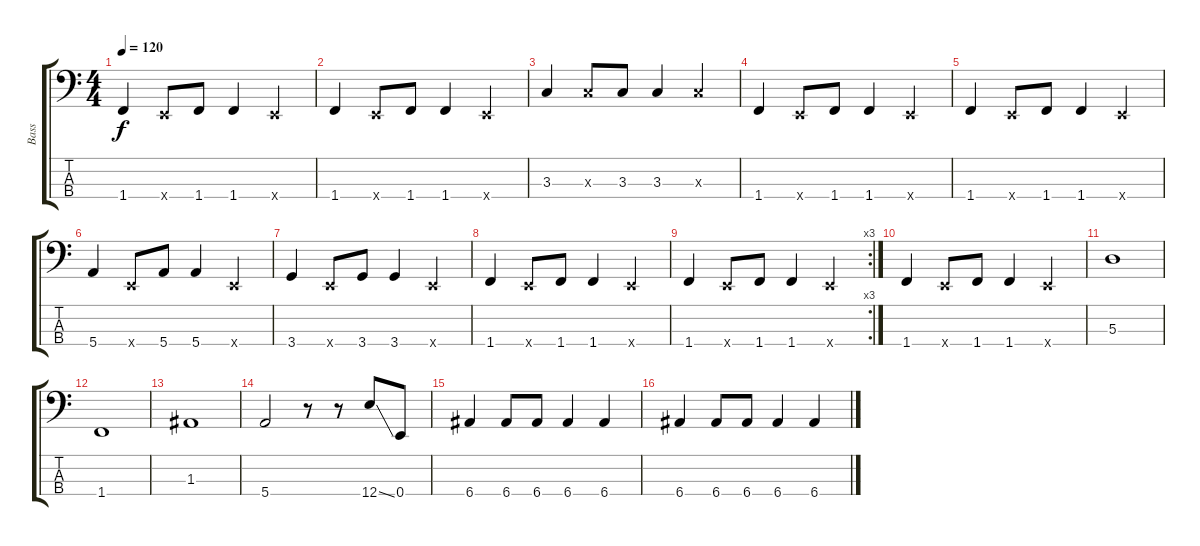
\track ("Bass" "Bass") {instrument electricbassfinger}
\staff {score tabs}
\tuning (G2 D2 A1 E1) {hide}
\ts (4 4)
\tempo 120
\clef f4
\ks c
1.4.4{dy f} 0.4{x}.8 1.4.8 1.4.4 0.4{x}.4 |
1.4.4 0.4{x}.8 1.4.8 1.4.4 0.4{x}.4 |
3.3.4 3.3{x}.8 3.3.8 3.3.4 3.3{x}.4 |
1.4.4 0.4{x}.8 1.4.8 1.4.4 0.4{x}.4 |
1.4.4 0.4{x}.8 1.4.8 1.4.4 0.4{x}.4 |
5.4.4 0.4{x}.8 5.4.8 5.4.4 0.4{x}.4 |
3.4.4 0.4{x}.8 3.4.8 3.4.4 0.4{x}.4 |
1.4.4 0.4{x}.8 1.4.8 1.4.4 0.4{x}.4 |
\rc 3
1.4.4 0.4{x}.8 1.4.8 1.4.4 0.4{x}.4 |
1.4.4 0.4{x}.8 1.4.8 1.4.4 0.4{x}.4 |
5.3.1 |
1.4.1 |
1.3.1 |
5.4.2 r.8 r.8 12.4{ss}.8 0.4.8 |
6.4.4 6.4.8 6.4.8 6.4.4 6.4.4 |
6.4.4 6.4.8 6.4.8 6.4.4 6.4.4
